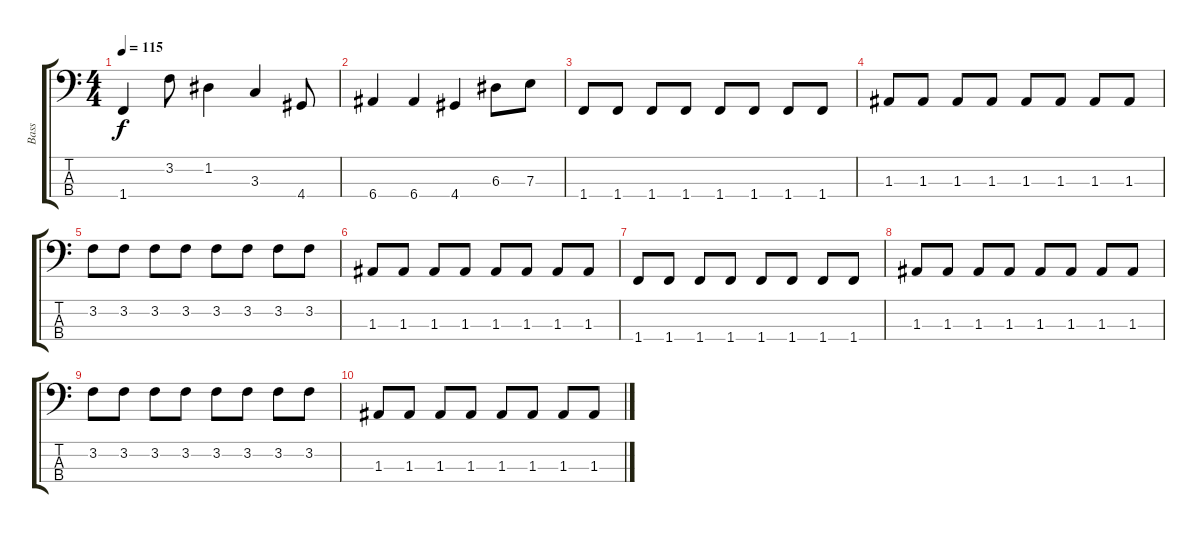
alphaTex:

\track ("Bass" "Bass") {instrument electricbassfinger}
\staff {score tabs}
\tuning (G2 D2 A1 E1) {hide}
\ts (4 4)
\tempo 115
\clef f4
\ks c
1.4.4{dy f} 3.2.8 1.2.4 3.3.4 4.4.8 |
6.4.4 6.4.4 4.4.4 6.3.8 7.3.8 |
1.4.8 1.4.8 1.4.8 1.4.8 1.4.8 1.4.8 1.4.8 1.4.8 |
1.3.8 1.3.8 1.3.8 1.3.8 1.3.8 1.3.8 1.3.8 1.3.8 |
3.2.8 3.2.8 3.2.8 3.2.8 3.2.8 3.2.8 3.2.8 3.2.8 |
1.3.8 1.3.8 1.3.8 1.3.8 1.3.8 1.3.8 1.3.8 1.3.8 |
1.4.8 1.4.8 1.4.8 1.4.8 1.4.8 1.4.8 1.4.8 1.4.8 |
1.3.8 1.3.8 1.3.8 1.3.8 1.3.8 1.3.8 1.3.8 1.3.8 |
3.2.8 3.2.8 3.2.8 3.2.8 3.2.8 3.2.8 3.2.8 3.2.8 |
1.3.8 1.3.8 1.3.8 1.3.8 1.3.8 1.3.8 1.3.8 1.3.8
